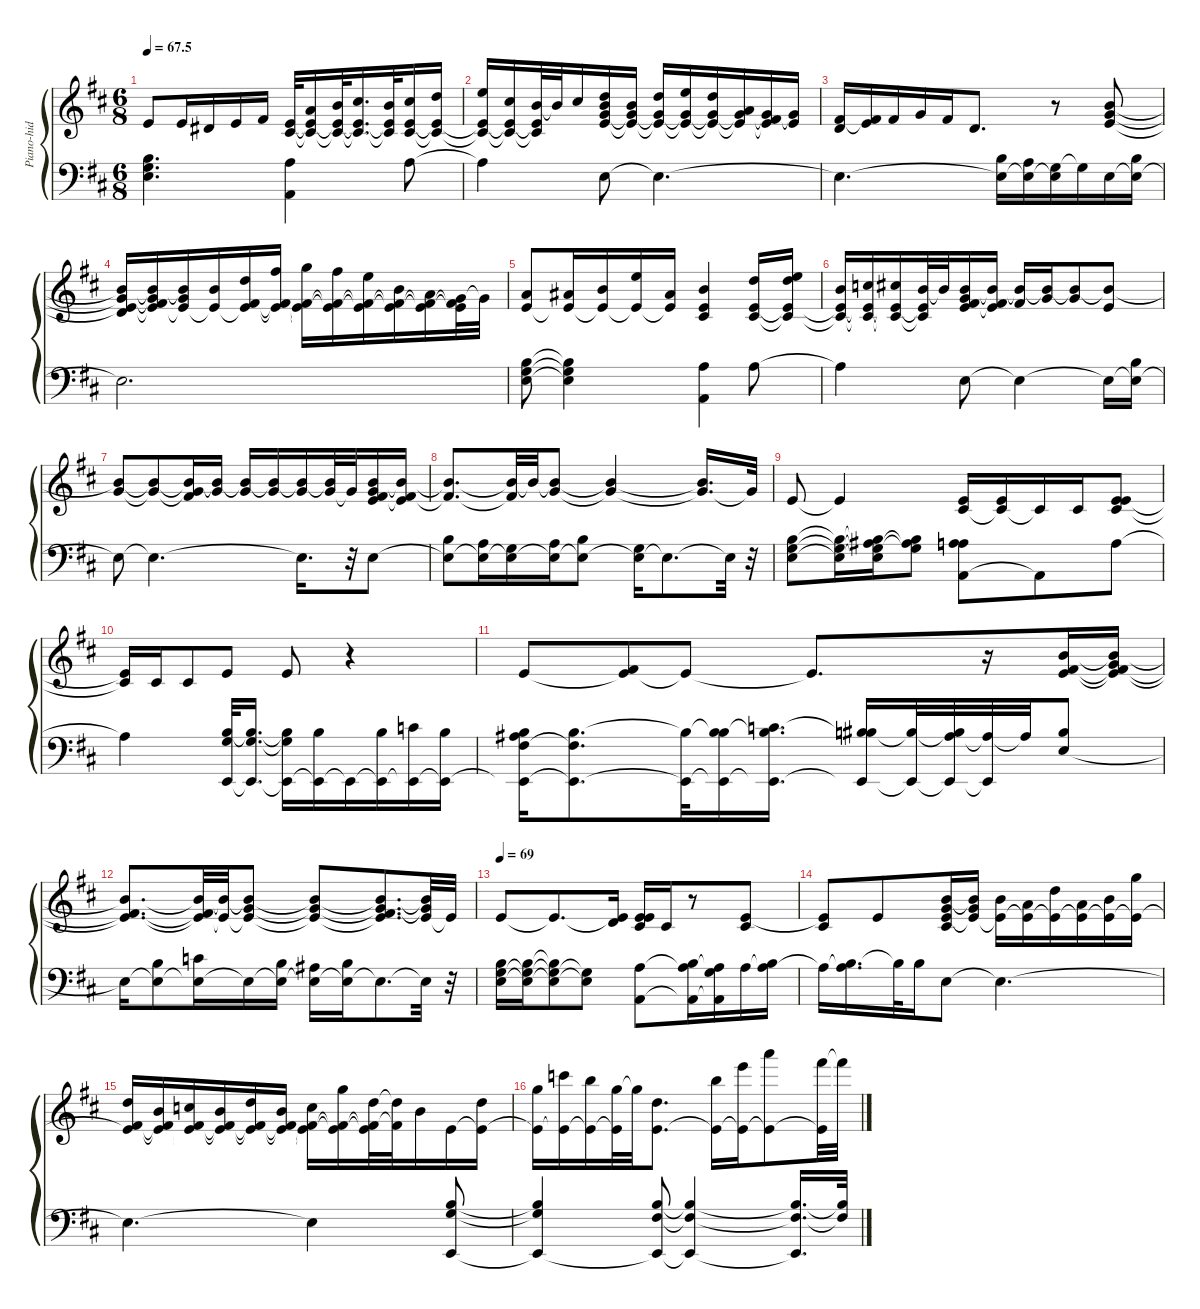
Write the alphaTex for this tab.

\defaultSystemsLayout 4
\hideDynamics
\bracketExtendMode groupsimilarinstruments
\firstSystemTrackNameMode fullname
\otherSystemsTrackNameOrientation horizontal
\track ("Piano-hid" "el.pno.") {defaultSystemsLayout 8 instrument electricpiano1}
\staff {score}
\tuning (E4 B3 G3 D3 A2 E2)
\ts (6 8)
\tempo
67.5
\accidentals auto
\clef g2
\ottava regular
\simile none
\ks bminor
0.1{acc forcenatural}.8{dy f} 0.1{acc forcenatural}.16{dy mf} 4.2{acc #}.16{dy f} 5.2{acc forcenatural}.16{dy p} 7.2{acc #}.16{dy ff} (16.5{acc #} 0.1{acc forcenatural}).32{dy f} (0.1{t acc forcenatural} 16.5{t acc #} 19.4{acc forcenatural}).16 (16.5{t acc #} 0.1{t acc forcenatural} 16.3{acc forcenatural}).32 (0.1{t acc forcenatural} 16.5{t acc #} 14.2{acc #}).16{d} (0.1{t acc forcenatural} 16.5{t acc #} 16.3{acc forcenatural}).32 (14.2{acc #} 16.5{acc #} 0.1{acc forcenatural}).16{dy mp} (16.5{t acc #} 0.1{t acc forcenatural} 15.2{acc forcenatural}).16 |
(16.5{t acc #} 0.1{t acc forcenatural} 17.2{acc forcenatural}).16 (16.5{t acc #} 0.1{t acc forcenatural} 14.2{acc #}).16 (16.5{t acc #} 0.1{t acc forcenatural} 16.3{acc forcenatural}).32 16.3{t acc forcenatural}.32{dy ff} 14.2{acc #}.16{dy mf} (16.3{acc forcenatural} 15.2{acc forcenatural} 0.1{acc forcenatural} 17.4{acc forcenatural}).16 (0.1{t acc forcenatural} 17.4{t acc forcenatural} 16.3{acc forcenatural}).16{dy f} (0.1{t acc forcenatural} 17.4{t acc forcenatural} 15.2{acc forcenatural}).16 (0.1{t acc forcenatural} 17.4{t acc forcenatural} 17.2{acc forcenatural}).16 (0.1{t acc forcenatural} 17.4{t acc forcenatural} 15.2{acc forcenatural}).16{dy mf} (17.4{t acc forcenatural} 0.1{t acc forcenatural} 14.3{acc forcenatural}).16{dy f} (17.4{t acc forcenatural} 0.1{t acc forcenatural} 21.5{acc #}).16{dy mf} (17.4{t acc forcenatural} 0.1{acc forcenatural}).16 |
(7.3{acc forcenatural} 7.2{acc #}).16 (7.2{t acc #} 0.1{acc forcenatural}).16{dy f} 7.2{acc #}.16{dy fff} 3.1{acc forcenatural}.16{dy ff} 2.1{acc #}.16 3.2{acc forcenatural}.8{d dy f} r.8 (12.3{acc forcenatural} 12.2{acc forcenatural} 0.1{acc forcenatural}).8{dy mf} |
(12.3{t acc forcenatural} 12.4{acc forcenatural} 0.1{t acc forcenatural} 12.2{t acc forcenatural}).16 (12.3{t acc forcenatural} 12.2{t acc forcenatural} 0.1{t acc forcenatural} 16.4{acc #}).16 (0.1{t acc forcenatural} 12.2{t acc forcenatural} 12.3{acc forcenatural}).16 (0.1{t acc forcenatural} 12.2{acc forcenatural}).16{dy f} (0.1{t acc forcenatural} 15.2{acc forcenatural} 16.4{acc #}).16 (0.1{t acc forcenatural} 16.4{t acc #} 19.2{acc #}).16 (0.1{t acc forcenatural} 16.4{t acc #} 20.2{acc forcenatural}).16 (0.1{t acc forcenatural} 16.4{t acc #} 19.2{acc #}).16 (16.4{t acc #} 0.1{t acc forcenatural} 17.2{acc forcenatural}).16 (16.3{acc forcenatural} 0.1{t acc forcenatural} 16.4{t acc #}).16 (16.4{t acc #} 0.1{t acc forcenatural} 14.3{acc forcenatural}).16 (0.1{t acc forcenatural} 16.4{t acc #} 12.3{acc forcenatural}).32 12.3{t acc forcenatural}.32{dy mf} |
(10.2{acc forcenatural} 0.1{acc forcenatural}).8{dy ff} (0.1{t acc forcenatural} 11.2{acc #}).16{dy f} (0.1{t acc forcenatural} 12.2{acc forcenatural}).16 (0.1{t acc forcenatural} 17.2{acc forcenatural}).16 (0.1{t acc forcenatural} 11.2{acc #}).16 (16.3{acc forcenatural} 16.5{acc #} 0.1{acc forcenatural}).4 (19.3{acc forcenatural} 16.5{acc #} 0.1{acc forcenatural}).16{dy fff} (16.5{t acc #} 17.2{acc forcenatural} 0.1{t acc forcenatural} 19.3{acc forcenatural}).16{dy mf} |
(16.5{t acc #} 0.1{t acc forcenatural} 16.3{acc forcenatural}).16 (16.5{t acc #} 0.1{t acc forcenatural} 13.2{acc forcenatural}).16 (16.5{t acc #} 0.1{t acc forcenatural} 14.2{acc #}).16 (16.5{t acc #} 0.1{t acc forcenatural} 12.2{acc forcenatural}).32 12.2{t acc forcenatural}.32{dy fff} (12.3{acc forcenatural} 0.1{acc forcenatural} 16.4{acc #} 12.2{acc forcenatural}).16{dy f} (16.4{t acc #} 12.2{t acc forcenatural} 0.1{acc forcenatural}).16 (12.2{t acc forcenatural} 16.4{acc #}).16 (12.2{t acc forcenatural} 12.3{acc forcenatural}).16 (12.2{t acc forcenatural} 12.3{acc forcenatural}).8 (12.2{t acc forcenatural} 0.1{acc forcenatural}).8 |
(12.2{t acc forcenatural} 12.3{acc forcenatural}).8 (12.2{t acc forcenatural} 12.3{t acc forcenatural}).8 (12.2{t acc forcenatural} 12.3{t acc forcenatural} 16.4{acc #}).16 (12.2{t acc forcenatural} 12.3{acc forcenatural}).16 (12.2{t acc forcenatural} 12.3{acc forcenatural}).16 (12.2{t acc forcenatural} 12.3{acc forcenatural}).16 (12.2{t acc forcenatural} 12.3{acc forcenatural}).16 (12.2{t acc forcenatural} 12.3{acc forcenatural}).32 12.3{t acc forcenatural}.32{dy ff} (0.1{acc forcenatural} 12.3{acc forcenatural} 16.4{acc #} 12.2{acc forcenatural}).16{dy f} (16.4{t acc #} 12.2{t acc forcenatural} 0.1{acc forcenatural}).16 |
(12.2{t acc forcenatural} 16.4{t acc #}).8{d} (12.2{t acc forcenatural} 16.4{t acc #}).32 12.2{t acc forcenatural}.32 (12.2{t acc forcenatural} 12.3{acc forcenatural}).8 (12.2{t acc forcenatural} 12.3{t acc forcenatural}).4 (12.2{t acc forcenatural} 12.3{t acc forcenatural}).16{d} 12.3{t acc forcenatural}.32{dy mf} |
9.3{acc forcenatural}.8{dy f} 9.3{t acc forcenatural}.4 (0.1{acc forcenatural} 6.3{acc #}).16 (6.3{t acc #} 0.1{acc forcenatural}).16 6.3{t acc #}.16 6.3{acc #}.16{dy fff} (5.2{acc forcenatural} 6.3{acc #} 0.1{acc forcenatural}).8{dy mf} |
(6.3{t acc #} 0.1{t acc forcenatural}).16 6.3{acc #}.16{dy ff} 2.2{acc #}.8{dy f} 0.1{acc forcenatural}.8 0.1{acc forcenatural}.8{dy fff} r.4 |
0.1{acc forcenatural}.8{dy f} (0.1{t acc forcenatural} 7.2{acc #}).8 0.1{t acc forcenatural}.8 0.1{t acc forcenatural}.8{d} r.16 (16.4{acc #} 0.1{acc forcenatural} 12.2{acc forcenatural}).16 (16.4{t acc #} 12.2{t acc forcenatural} 12.3{acc forcenatural} 0.1{t acc forcenatural}).16 |
(0.1{t acc forcenatural} 16.4{t acc #} 12.2{t acc forcenatural}).8{d} (0.1{t acc forcenatural} 16.4{t acc #} 12.2{t acc forcenatural}).32 (0.1{t acc forcenatural} 12.2{t acc forcenatural}).32 (0.1{t acc forcenatural} 12.2{t acc forcenatural} 12.3{acc forcenatural}).8 (0.1{t acc forcenatural} 12.2{t acc forcenatural} 12.3{t acc forcenatural}).8 (12.2{t acc forcenatural} 12.3{t acc forcenatural} 0.1{t acc forcenatural} 16.4{acc #}).8{d} (12.2{t acc forcenatural} 12.3{t acc forcenatural} 0.1{acc forcenatural}).32 0.1{t acc forcenatural}.32{dy fff} |
\tempo 69
0.1{acc forcenatural}.8{dy f} 0.1{t acc forcenatural}.8{d} (0.1{t acc forcenatural} 3.2{acc forcenatural}).16 (0.1{acc forcenatural} 5.2{acc forcenatural} 6.3{acc #}).16{dy mf} 6.3{acc #}.16{dy ff} r.8 (2.2{acc #} 0.1{acc forcenatural}).8{dy mp} |
(0.1{t acc forcenatural} 2.2{acc #}).8 0.1{acc forcenatural}.8{dy fff} (11.4{acc #} 12.3{acc forcenatural} 12.2{acc forcenatural} 0.1{acc forcenatural}).16{dy f} (12.2{t acc forcenatural} 0.1{t acc forcenatural} 12.3{acc forcenatural}).16{dy mf} (0.1{t acc forcenatural} 12.2{acc forcenatural}).16{dy f} (0.1{t acc forcenatural} 10.2{acc forcenatural}).16 (0.1{t acc forcenatural} 15.2{acc forcenatural}).16 (14.3{acc forcenatural} 0.1{t acc forcenatural}).16 (0.1{t acc forcenatural} 16.3{acc forcenatural}).16 (0.1{t acc forcenatural} 20.2{acc forcenatural}).16 |
(15.2{acc forcenatural} 16.4{acc #} 0.1{t acc forcenatural}).16 (16.4{t acc #} 0.1{t acc forcenatural} 16.3{acc forcenatural}).16{dy mf} (16.4{t acc #} 17.3{acc forcenatural} 0.1{t acc forcenatural}).16{dy f} (0.1{t acc forcenatural} 16.4{t acc #} 16.3{acc forcenatural}).16 (0.1{t acc forcenatural} 16.4{t acc #} 15.2{acc forcenatural}).16 (16.3{acc forcenatural} 16.4{t acc #} 0.1{t acc forcenatural}).16 (16.4{t acc #} 0.1{t acc forcenatural} 17.3{acc forcenatural}).16{dy ff} (0.1{t acc forcenatural} 16.4{t acc #} 20.2{acc forcenatural}).16{dy f} (16.4{t acc #} 0.1{t acc forcenatural} 15.2{acc forcenatural}).32 (16.4{t acc #} 15.2{t acc forcenatural}).32 7.1{acc forcenatural}.16{dy ff} 0.1{acc forcenatural}.16{dy f} (0.1{t acc forcenatural} 15.2{acc forcenatural}).16 |
(0.1{t acc forcenatural} 20.2{acc forcenatural}).16 (0.1{t acc forcenatural} 25.2{acc forcenatural}).16 (0.1{t acc forcenatural} 24.2{acc forcenatural}).16 (0.1{t acc forcenatural} 20.2{acc forcenatural}).32 20.2{t acc forcenatural}.32 (19.3{acc forcenatural} 0.1{acc forcenatural}).8{d} (0.1{t acc forcenatural} 24.2{acc forcenatural}).16 (0.1{t acc forcenatural} 29.2{acc forcenatural}).16 (0.1{t acc forcenatural} 34.2{acc forcenatural}).8 (0.1{t acc forcenatural} 31.2{acc #}).32 31.2{t acc #}.32{dy fff}
\staff {score}
\tuning (G2 D2 A1 E1 B0)
\clef f4
\ottava regular
\simile none
\ks bminor
(19.3{acc forcenatural} 17.2{acc forcenatural} 16.1{acc forcenatural}).4{d dy mf} (12.3{acc forcenatural} 14.1{acc forcenatural}).4 14.1{acc forcenatural}.8{dy mp} |
14.1{t acc forcenatural}.4 14.2{acc forcenatural}.8 14.2{t acc forcenatural}.4{d} |
14.2{t acc forcenatural}.4{d} (14.2{t acc forcenatural} 16.1{acc forcenatural}).16 (14.2{t acc forcenatural} 14.1{acc forcenatural}).16 (14.2{t acc forcenatural} 12.1{acc forcenatural}).16 12.1{t acc forcenatural}.16{dy f} 14.2{acc forcenatural}.16{dy mp} (14.2{t acc forcenatural} 16.1{acc forcenatural}).16 |
14.2{t acc forcenatural}.2{d} |
(16.1{acc forcenatural} 17.2{acc forcenatural} 19.3{acc forcenatural}).8{dy mf} (19.3{t acc forcenatural} 17.2{t acc forcenatural} 16.1{t acc forcenatural}).4{dy f} (12.3{acc forcenatural} 14.1{acc forcenatural}).4{dy mf} 14.1{acc forcenatural}.8 |
14.1{t acc forcenatural}.4 14.2{acc forcenatural}.8{dy f} 14.2{t acc forcenatural}.4 14.2{t acc forcenatural}.16 (14.2{t acc forcenatural} 16.1{acc forcenatural}).16 |
14.2{t acc forcenatural}.8 14.2{t acc forcenatural}.4{d} 14.2{t acc forcenatural}.16{d} r.32 14.2{acc forcenatural}.8 |
(14.2{t acc forcenatural} 16.1{acc forcenatural}).8 (14.2{t acc forcenatural} 14.1{acc forcenatural}).16 (14.2{t acc forcenatural} 12.1{acc forcenatural}).16 (14.2{t acc forcenatural} 14.1{acc forcenatural}).16 (14.2{t acc forcenatural} 16.1{acc forcenatural}).8 (14.2{t acc forcenatural} 12.1{acc forcenatural}).16 14.2{t acc forcenatural}.8{d} 14.2{t acc forcenatural}.32 r.32 |
(16.1{acc forcenatural} 19.3{acc forcenatural} 17.2{acc forcenatural}).8 (16.1{t acc forcenatural} 19.3{t acc forcenatural} 17.2{t acc forcenatural}).16 (16.1{t acc forcenatural} 19.3{t acc forcenatural} 17.2{t acc forcenatural} 25.3{acc #}).16 (25.3{t acc forcenatural} 17.2{t acc forcenatural} 16.1{acc forcenatural}).8{dy mf} (19.2{acc forcenatural} 24.3{acc forcenatural} 2.1{acc forcenatural}).8 2.1{t acc forcenatural}.8 14.1{acc forcenatural}.8 |
14.1{t acc forcenatural}.4 (17.2{acc forcenatural} 16.1{acc forcenatural} 17.5{acc forcenatural}).32 (16.1{t acc forcenatural} 17.5{t acc forcenatural} 17.2{acc forcenatural}).16{d dy f} (16.1{t acc forcenatural} 17.5{t acc forcenatural} 17.2{t acc forcenatural}).16 (17.5{t acc forcenatural} 16.1{acc forcenatural}).16 17.5{t acc forcenatural}.16 (17.5{t acc forcenatural} 16.1{acc forcenatural}).16 (17.5{t acc forcenatural} 17.1{acc forcenatural}).16 (17.5{t acc forcenatural} 16.1{acc forcenatural}).16 |
(17.5{t acc forcenatural} 31.4{acc forcenatural} 11.1{acc #} 25.3{acc #}).16 (17.5{t acc forcenatural} 11.1{t acc #} 16.1{acc forcenatural}).8{d} (16.1{t acc #} 17.5{t acc forcenatural}).32{dy ff} (16.1{t acc #} 17.5{t acc forcenatural} 16.1{acc forcenatural}).16 (17.5{t acc forcenatural} 16.1{t acc #} 17.1{acc forcenatural}).16{d dy f} (17.5{t acc forcenatural} 17.1{t acc #} 16.1{acc forcenatural}).16 (16.1{t acc #} 17.5{t acc forcenatural}).32{dy ff} (16.1{t acc #} 15.1{acc #} 17.5{t acc forcenatural}).32 (17.5{t acc forcenatural} 15.1{t acc #}).32{dy f} 15.1{t acc #}.32{dy fff} (16.1{acc forcenatural} 14.2{acc forcenatural}).8{dy f} |
14.2{t acc forcenatural}.16 (14.2{t acc forcenatural} 16.1{acc forcenatural}).8 (14.2{t acc forcenatural} 17.1{acc forcenatural}).16 14.2{t acc forcenatural}.16 (14.2{t acc forcenatural} 16.1{acc forcenatural}).16 (14.2{t acc forcenatural} 15.1{acc #}).16 (14.2{t acc forcenatural} 16.1{acc forcenatural}).16 14.2{t acc forcenatural}.8{d} 14.2{t acc forcenatural}.32 r.32 |
(16.1{acc forcenatural} 19.3{acc forcenatural} 17.2{acc forcenatural}).16 (16.1{acc forcenatural} 19.3{t acc forcenatural} 17.2{t acc forcenatural}).16{dy mf} (17.2{t acc forcenatural} 19.3{t acc forcenatural} 16.1{t acc forcenatural}).8{dy f} (17.2{t acc forcenatural} 19.3{t acc forcenatural}).8{dy mf} (17.4{acc forcenatural} 19.2{acc forcenatural}).8 (17.4{t acc forcenatural} 19.2{t acc forcenatural} 16.1{acc forcenatural}).16 (17.4{t acc forcenatural} 19.2{t acc forcenatural} 22.3{acc forcenatural}).16 19.2{acc forcenatural}.16{dy mp} (19.2{t acc forcenatural} 16.1{acc forcenatural}).16 |
19.2{t acc forcenatural}.16 (19.2{t acc forcenatural} 16.1{acc forcenatural}).16{d} 16.1{t acc forcenatural}.32 16.1{acc forcenatural}.16 14.2{acc forcenatural}.8 14.2{t acc forcenatural}.4{d} |
14.2{t acc forcenatural}.4{d} 14.2{t acc forcenatural}.4 (16.1{acc forcenatural} 17.2{acc forcenatural} 17.5{acc forcenatural}).8{dy mf} |
(16.1{t acc forcenatural} 17.2{t acc forcenatural} 17.5{t acc forcenatural}).4 (16.1{acc forcenatural} 16.2{acc #} 17.5{t acc forcenatural}).8{dy f} (16.1{t acc forcenatural} 16.2{t acc #} 17.5{t acc forcenatural}).4 (16.1{t acc forcenatural} 16.2{t acc #} 17.5{t acc forcenatural}).16{d} (16.2{t acc #} 16.1{t acc forcenatural}).32{dy ff}
